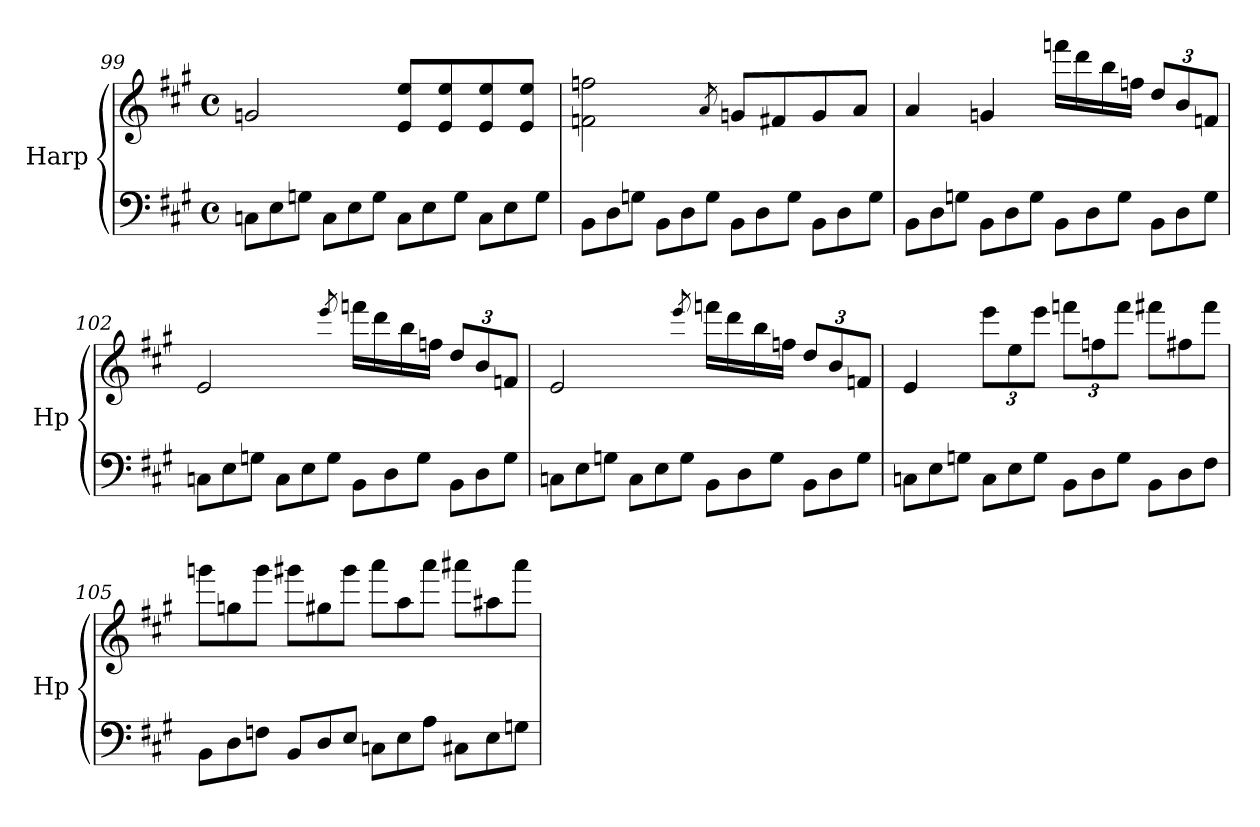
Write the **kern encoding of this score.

**kern	**kern
*part1	*part1
*staff2	*staff1
*I"Harp	*
*I'Hp	*
*clefF4	*clefG2
*k[f#c#g#]	*k[f#c#g#]
*A:	*A:
*M4/4	*M4/4
*met(c)	*met(c)
*Xtuplet	*
=99	=99
12Cn\L	2gn/
12E\	.
12Gn\J	.
12C\L	.
12E\	.
12G\J	.
12C\L	8e/ 8ee/L
12E\	.
.	8e/ 8ee/
12G\J	.
12C\L	8e/ 8ee/
12E\	.
.	8e/ 8ee/J
12G\J	.
!!LO:PB:g=z
=100	=100
12BB\L	2fn\ 2ffn\
12D\	.
12Gn\J	.
12BB\L	.
12D\	.
12G\J	.
.	8qa/
12BB\L	8gn/L
12D\	.
.	8f#X/
12G\J	.
12BB\L	8g/
12D\	.
.	8a/J
12G\J	.
=101	=101
12BB\L	4a/
12D\	.
12Gn\J	.
12BB\L	4gn/
12D\	.
12G\J	.
12BB\L	16fffn\LL
.	16ddd\
12D\	.
.	16bb\
12G\J	.
.	16ffn\JJ
*	*Xbrackettup
12BB\L	12dd/L
12D\	12b/
12G\J	12fn/J
=102	=102
12Cn\L	2e/
12E\	.
12Gn\J	.
12C\L	.
12E\	.
12G\J	.
.	8qeee/
12BB\L	16fffn\LL
.	16ddd\
12D\	.
.	16bb\
12G\J	.
.	16ffn\JJ
12BB\L	12dd/L
12D\	12b/
12G\J	12fn/J
!!LO:LB:g=z
=103	=103
12Cn\L	2e/
12E\	.
12Gn\J	.
12C\L	.
12E\	.
12G\J	.
.	8qeee/
12BB\L	16fffn\LL
.	16ddd\
12D\	.
.	16bb\
12G\J	.
.	16ffn\JJ
12BB\L	12dd/L
12D\	12b/
12G\J	12fn/J
=104	=104
12Cn\L	4e/
12E\	.
12Gn\J	.
12C\L	12eee\L
12E\	12ee\
12G\J	12eee\J
12BB\L	12fffn\L
12D\	12ffn\
12G\J	12fff\J
*	*Xtuplet
12BB\L	12fff#X\L
12D\	12ff#X\
12F#\J	12fff#\J
=105	=105
12BB\L	12gggn\L
12D\	12ggn\
12Fn\J	12ggg\J
12BB/L	12ggg#X\L
12D/	12gg#X\
12E/J	12ggg#\J
12Cn\L	12aaa\L
12E\	12aa\
12A\J	12aaa\J
12C#X\L	12aaa#X\L
12E\	12aa#X\
12Gn\J	12aaa#\J
=	=
*-	*-
